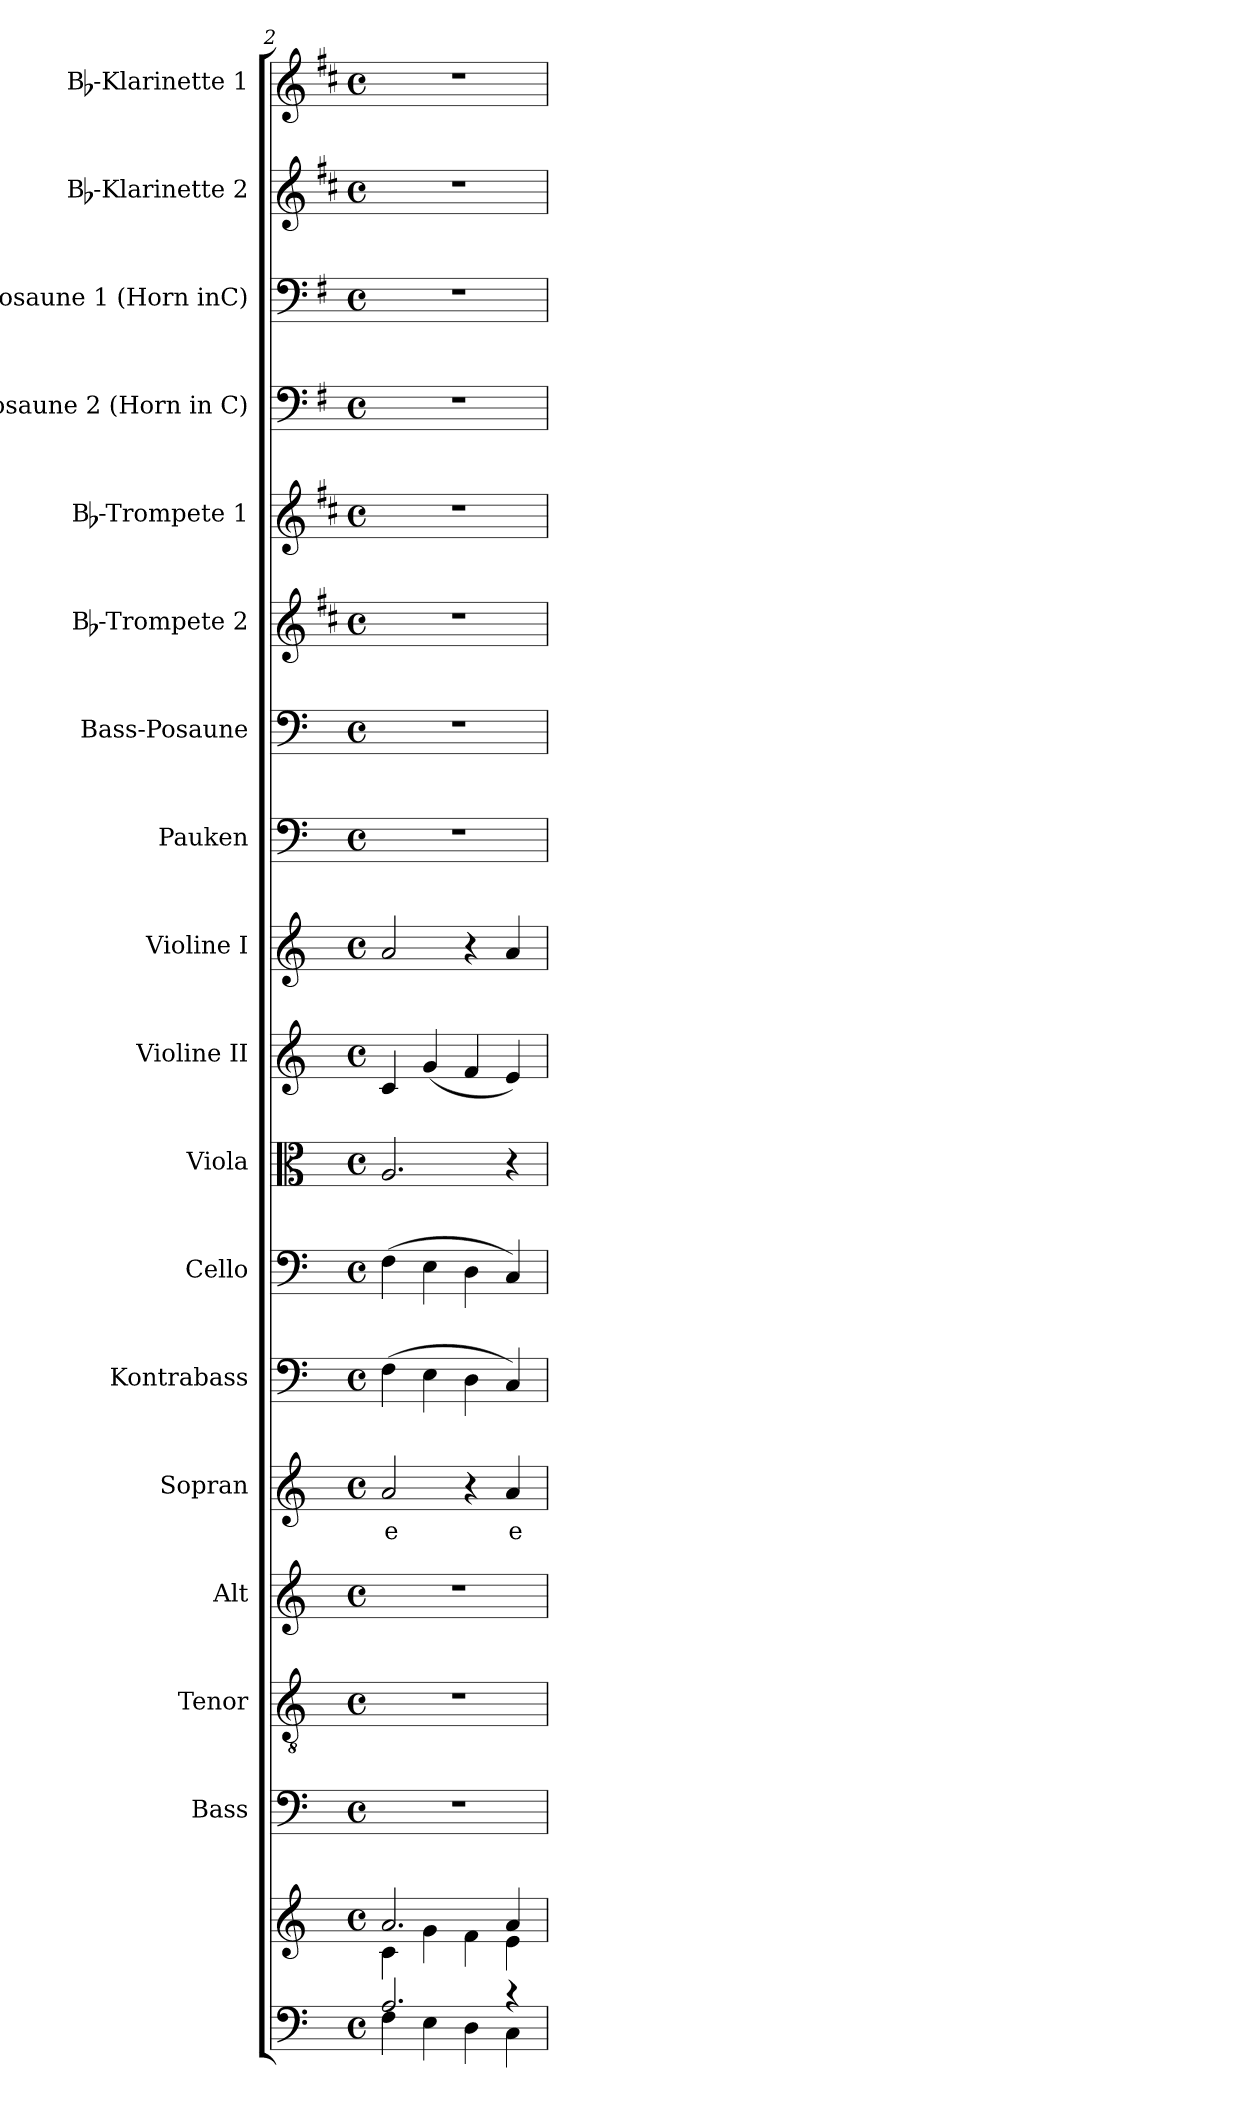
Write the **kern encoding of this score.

**kern	**kern	**kern	**kern	**kern	**kern	**text	**kern	**kern	**kern	**kern	**kern	**kern	**kern	**kern	**kern	**kern	**kern	**kern	**kern
*part18	*part18	*part17	*part16	*part15	*part14	*part14	*part13	*part12	*part11	*part10	*part9	*part8	*part7	*part6	*part5	*part4	*part3	*part2	*part1
*staff19	*staff18	*staff17	*staff16	*staff15	*staff14	*staff14	*staff13	*staff12	*staff11	*staff10	*staff9	*staff8	*staff7	*staff6	*staff5	*staff4	*staff3	*staff2	*staff1
*	*	*I"Bass	*I"Tenor	*I"Alt	*I"Sopran	*	*I"Kontrabass	*I"Cello	*I"Viola	*I"Violine II	*I"Violine I	*I"Pauken	*I"Bass-Posaune	*I"Bb-Trompete 2	*I"Bb-Trompete 1	*I"Posaune 2 (Horn in C)	*I"Posaune 1 (Horn inC)	*I"Bb-Klarinette 2	*I"Bb-Klarinette 1
*	*	*I'B.	*I'T.	*I'A.	*I'S.	*	*I'Kb.	*	*I'Vla.	*I'Vl. II	*I'Vl. I	*I'Pk.	*I'B-Pos.	*I'Bb Trp. 2	*I'Bb Trp. 1	*I'Pos. 2	*I'Pos. 1	*I'Bb Kl. 2	*I'Bb Kl. 1
*clefF4	*clefG2	*clefF4	*clefGv2	*clefG2	*clefG2	*	*clefF4	*clefF4	*clefC3	*clefG2	*clefG2	*clefF4	*clefF4	*clefG2	*clefG2	*clefF4	*clefF4	*clefG2	*clefG2
*	*	*	*	*	*	*	*ITrd7c12	*	*	*	*	*	*	*ITrd1c2	*ITrd1c2	*ITrd4c7	*ITrd4c7	*ITrd1c2	*ITrd1c2
*k[]	*k[]	*k[]	*k[]	*k[]	*k[]	*	*k[]	*k[]	*k[]	*k[]	*k[]	*k[]	*k[]	*k[]	*k[]	*k[]	*k[]	*k[]	*k[]
*C:	*C:	*C:	*C:	*C:	*C:	*	*C:	*C:	*C:	*C:	*C:	*C:	*C:	*C:	*C:	*C:	*C:	*C:	*C:
*M4/4	*M4/4	*M4/4	*M4/4	*M4/4	*M4/4	*	*M4/4	*M4/4	*M4/4	*M4/4	*M4/4	*M4/4	*M4/4	*M4/4	*M4/4	*M4/4	*M4/4	*M4/4	*M4/4
*met(c)	*met(c)	*met(c)	*met(c)	*met(c)	*met(c)	*	*met(c)	*met(c)	*met(c)	*met(c)	*met(c)	*met(c)	*met(c)	*met(c)	*met(c)	*met(c)	*met(c)	*met(c)	*met(c)
=2	=2	=2	=2	=2	=2	=2	=2	=2	=2	=2	=2	=2	=2	=2	=2	=2	=2	=2	=2
*^	*^	*	*	*	*	*	*	*	*	*	*	*	*	*	*	*	*	*	*
!	!	!	!	!	!	!	!	!LO:LY:b	!	!	!	!	!	!	!	!	!	!	!	!	!
2.A/	4F\	2.a/	4c\	1r	1r	1r	2a/	-e	(>4FF\	(>4F\	2.A/	4c/	2a/	1r	1r	1r	1r	1r	1r	1r	1r
.	4E\	.	4g\	.	.	.	.	.	4EE\	4E\	.	(<4g/	.	.	.	.	.	.	.	.	.
.	4D\	.	4f\	.	.	.	4r	.	4DD\	4D\	.	4f/	4r	.	.	.	.	.	.	.	.
!	!	!	!	!	!	!	!	!LO:LY:b	!	!	!	!	!	!	!	!	!	!	!	!	!
4rB	4C\	4a/	4e\	.	.	.	4a/	e-	4CC/)	4C/)	4r	4e/)	4a/	.	.	.	.	.	.	.	.
*v	*v	*	*	*	*	*	*	*	*	*	*	*	*	*	*	*	*	*	*	*	*
*	*v	*v	*	*	*	*	*	*	*	*	*	*	*	*	*	*	*	*	*	*
=	=	=	=	=	=	=	=	=	=	=	=	=	=	=	=	=	=	=	=
*-	*-	*-	*-	*-	*-	*-	*-	*-	*-	*-	*-	*-	*-	*-	*-	*-	*-	*-	*-
